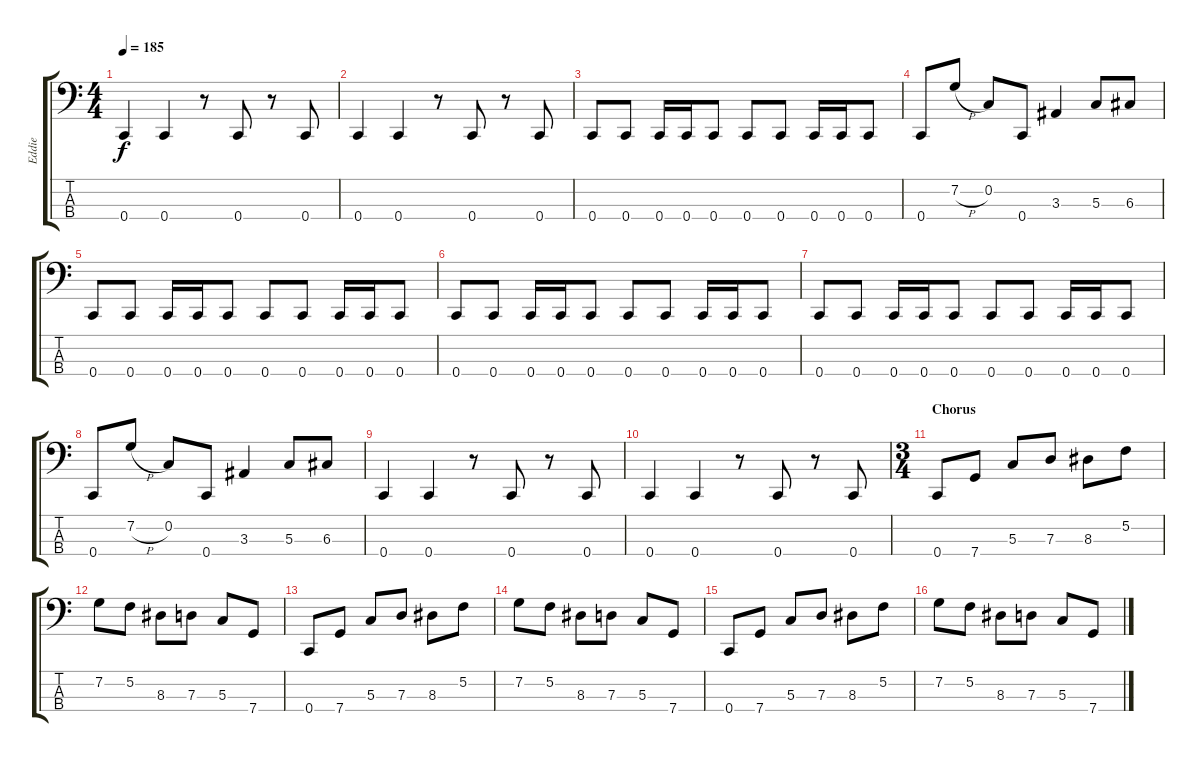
\track ("Eddie" "Eddie") {instrument electricbasspick}
\staff {score tabs}
\tuning (F2 C2 G1 C1) {hide}
\ts (4 4)
\tempo 185
\clef f4
\ks c
0.4.4{dy f} 0.4.4 r.8 0.4.8 r.8 0.4.8 |
0.4.4 0.4.4 r.8 0.4.8 r.8 0.4.8 |
0.4.8 0.4.8 0.4.16 0.4.16 0.4.8 0.4.8 0.4.8 0.4.16 0.4.16 0.4.8 |
0.4.8 7.2{h}.8 0.2.8 0.4.8 3.3.4 5.3.8 6.3.8 |
0.4.8 0.4.8 0.4.16 0.4.16 0.4.8 0.4.8 0.4.8 0.4.16 0.4.16 0.4.8 |
0.4.8 0.4.8 0.4.16 0.4.16 0.4.8 0.4.8 0.4.8 0.4.16 0.4.16 0.4.8 |
0.4.8 0.4.8 0.4.16 0.4.16 0.4.8 0.4.8 0.4.8 0.4.16 0.4.16 0.4.8 |
0.4.8 7.2{h}.8 0.2.8 0.4.8 3.3.4 5.3.8 6.3.8 |
0.4.4 0.4.4 r.8 0.4.8 r.8 0.4.8 |
0.4.4 0.4.4 r.8 0.4.8 r.8 0.4.8 |
\ts (3 4)
\section ("" "Chorus")
0.4.8 7.4.8 5.3.8 7.3.8 8.3.8 5.2.8 |
7.2.8 5.2.8 8.3.8 7.3.8 5.3.8 7.4.8 |
0.4.8 7.4.8 5.3.8 7.3.8 8.3.8 5.2.8 |
7.2.8 5.2.8 8.3.8 7.3.8 5.3.8 7.4.8 |
0.4.8 7.4.8 5.3.8 7.3.8 8.3.8 5.2.8 |
7.2.8 5.2.8 8.3.8 7.3.8 5.3.8 7.4.8
